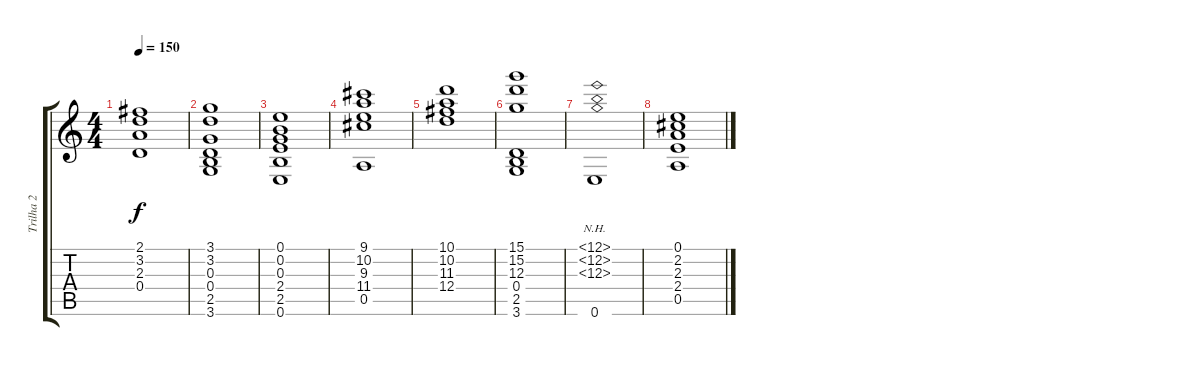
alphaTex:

\track ("Trilha 2" "Trilha 2") {instrument acousticguitarsteel}
\staff {score tabs}
\tuning (E4 B3 G3 D3 A2 E2) {hide}
\ts (4 4)
\tempo 150
\clef g2
\ks c
(2.1 3.2 2.3 0.4).1{dy f instrument acousticguitarsteel} |
(3.1 3.2 0.3 0.4 2.5 3.6).1 |
(0.1 0.2 0.3 2.4 2.5 0.6).1 |
(9.1 10.2 9.3 11.4 0.5).1 |
(10.1 10.2 11.3 12.4).1 |
(15.1 15.2 12.3 0.4 2.5 3.6).1 |
(12.1{nh} 12.2{nh} 12.3{nh} 0.6).1 |
(0.1 2.2 2.3 2.4 0.5).1
